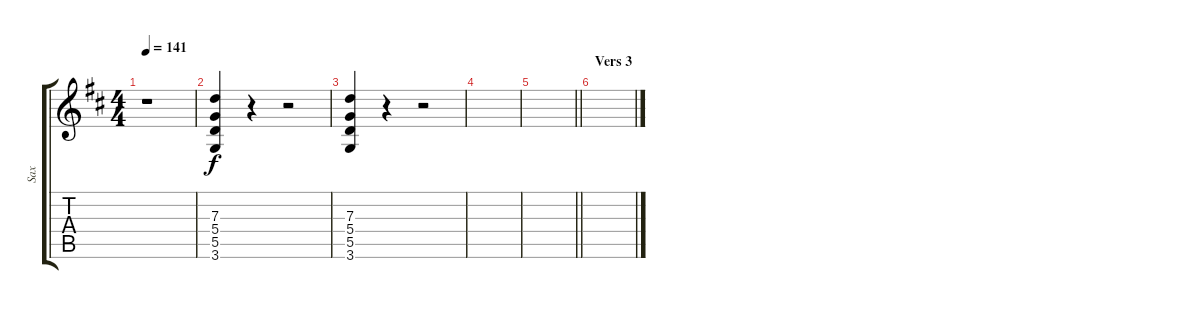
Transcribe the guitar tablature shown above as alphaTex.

\track ("Sax" "Sax") {instrument brasssection}
\staff {score tabs}
\tuning (E5 B4 G4 D4 A3 E3) {hide}
\ts (4 4)
\tempo 141
\clef g2
\ks d
r.1{dy f} |
(7.3 5.4 5.5 3.6).4 r.4 r.2 |
(7.3 5.4 5.5 3.6).4 r.4 r.2 |
|
\barLineRight lightlight
|
\section ("" "Vers 3")
